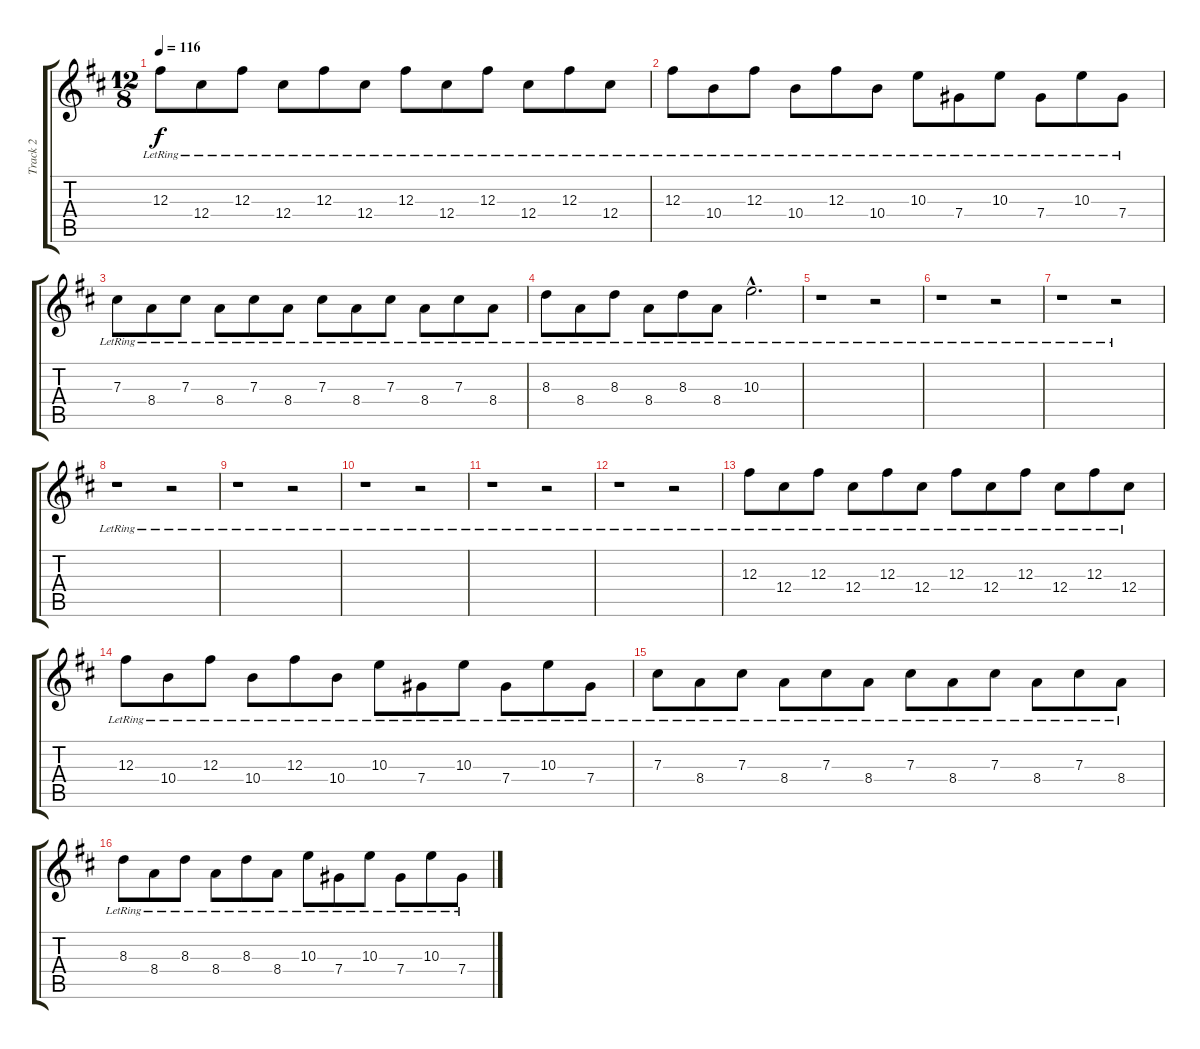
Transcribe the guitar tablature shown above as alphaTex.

\track ("Track 2" "Track 2") {instrument electricguitarclean}
\staff {score tabs}
\tuning (Eb4 Bb3 Gb3 Db3 Ab2 Db2) {hide}
\ts (12 8)
\tempo 116
\clef g2
\ks bminor
12.3{lr}.8{dy f} 12.4{lr}.8 12.3{lr}.8 12.4{lr}.8 12.3{lr}.8 12.4{lr}.8 12.3{lr}.8 12.4{lr}.8 12.3{lr}.8 12.4{lr}.8 12.3{lr}.8 12.4{lr}.8 |
12.3{lr}.8 10.4{lr}.8 12.3{lr}.8 10.4{lr}.8 12.3{lr}.8 10.4{lr}.8 10.3{lr}.8 7.4{lr}.8 10.3{lr}.8 7.4{lr}.8 10.3{lr}.8 7.4{lr}.8 |
7.3{lr}.8 8.4{lr}.8 7.3{lr}.8 8.4{lr}.8 7.3{lr}.8 8.4{lr}.8 7.3{lr}.8 8.4{lr}.8 7.3{lr}.8 8.4{lr}.8 7.3{lr}.8 8.4{lr}.8 |
8.3{lr}.8 8.4{lr}.8 8.3{lr}.8 8.4{lr}.8 8.3{lr}.8 8.4{lr}.8 10.3{hac lr}.2{d} |
r.1 r.2 |
r.1 r.2 |
r.1 r.2 |
r.1 r.2 |
r.1 r.2 |
r.1 r.2 |
r.1 r.2 |
r.1 r.2 |
12.3{lr}.8 12.4{lr}.8 12.3{lr}.8 12.4{lr}.8 12.3{lr}.8 12.4{lr}.8 12.3{lr}.8 12.4{lr}.8 12.3{lr}.8 12.4{lr}.8 12.3{lr}.8 12.4{lr}.8 |
12.3{lr}.8 10.4{lr}.8 12.3{lr}.8 10.4{lr}.8 12.3{lr}.8 10.4{lr}.8 10.3{lr}.8 7.4{lr}.8 10.3{lr}.8 7.4{lr}.8 10.3{lr}.8 7.4{lr}.8 |
7.3{lr}.8 8.4{lr}.8 7.3{lr}.8 8.4{lr}.8 7.3{lr}.8 8.4{lr}.8 7.3{lr}.8 8.4{lr}.8 7.3{lr}.8 8.4{lr}.8 7.3{lr}.8 8.4{lr}.8 |
8.3{lr}.8 8.4{lr}.8 8.3{lr}.8 8.4{lr}.8 8.3{lr}.8 8.4{lr}.8 10.3{lr}.8 7.4{lr}.8 10.3{lr}.8 7.4{lr}.8 10.3{lr}.8 7.4{lr}.8
